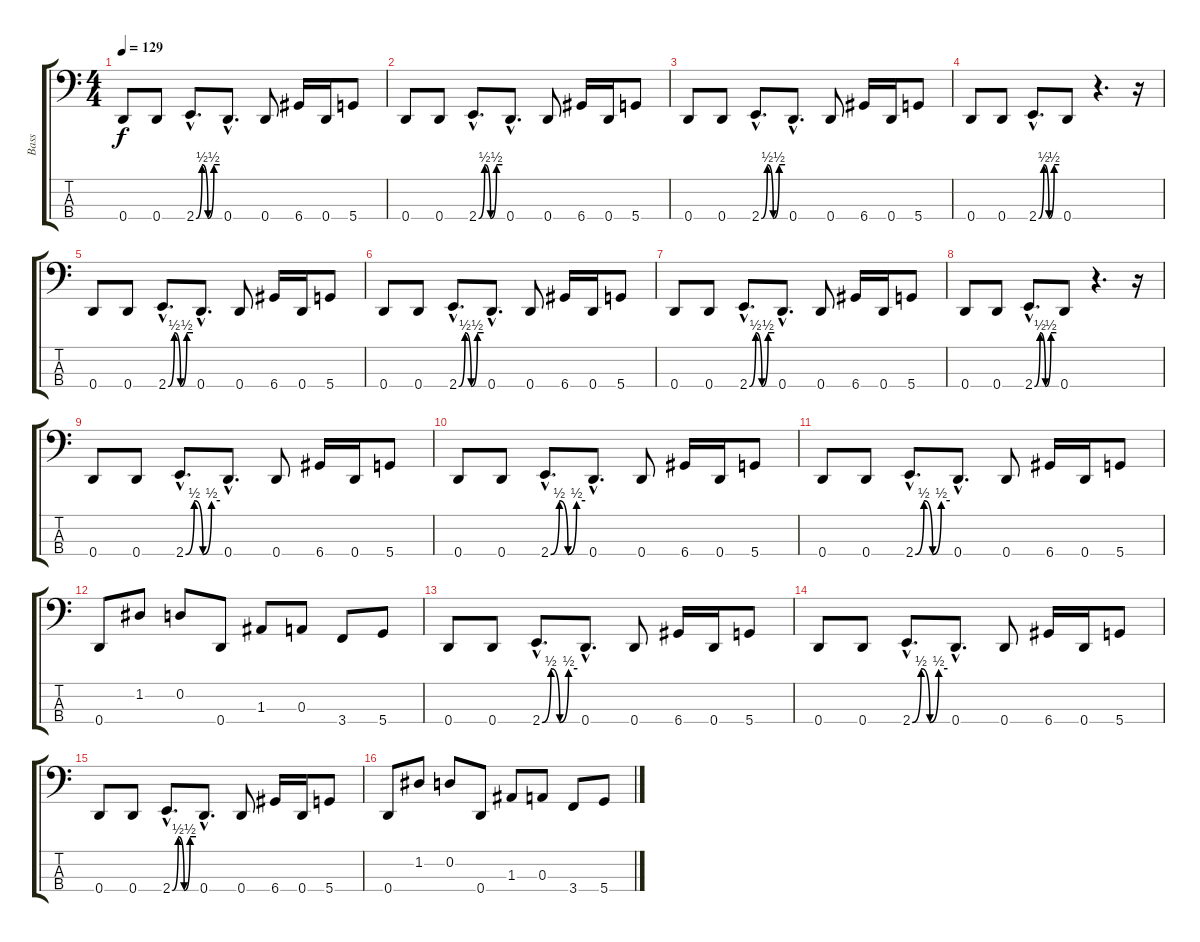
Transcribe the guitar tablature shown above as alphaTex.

\track ("Bass" "Bass") {instrument electricbasspick}
\staff {score tabs}
\tuning (G2 D2 A1 D1) {hide}
\ts (4 4)
\tempo 129
\clef f4
\ks c
0.4.8{dy f instrument electricbasspick} 0.4.8 2.4{be (custom 0 0 15 2 30 0 45 2 60 2) hac}.8{d} 0.4{hac}.8{d} 0.4.8 6.4.16 0.4.16 5.4.8 |
0.4.8 0.4.8 2.4{be (custom 0 0 15 2 30 0 45 2 60 2) hac}.8{d} 0.4{hac}.8{d} 0.4.8 6.4.16 0.4.16 5.4.8 |
0.4.8 0.4.8 2.4{be (custom 0 0 15 2 30 0 45 2 60 2) hac}.8{d} 0.4{hac}.8{d} 0.4.8 6.4.16 0.4.16 5.4.8 |
0.4.8 0.4.8 2.4{be (custom 0 0 15 2 30 0 45 2 60 2) hac}.8{d} 0.4.8 r.4{d} r.16 |
0.4.8 0.4.8 2.4{be (custom 0 0 15 2 30 0 45 2 60 2) hac}.8{d} 0.4{hac}.8{d} 0.4.8 6.4.16 0.4.16 5.4.8 |
0.4.8 0.4.8 2.4{be (custom 0 0 15 2 30 0 45 2 60 2) hac}.8{d} 0.4{hac}.8{d} 0.4.8 6.4.16 0.4.16 5.4.8 |
0.4.8 0.4.8 2.4{be (custom 0 0 15 2 30 0 45 2 60 2) hac}.8{d} 0.4{hac}.8{d} 0.4.8 6.4.16 0.4.16 5.4.8 |
0.4.8 0.4.8 2.4{be (custom 0 0 15 2 30 0 45 2 60 2) hac}.8{d} 0.4.8 r.4{d} r.16 |
0.4.8 0.4.8 2.4{be (custom 0 0 15 2 30 0 45 2 60 2) hac}.8{d} 0.4{hac}.8{d} 0.4.8 6.4.16 0.4.16 5.4.8 |
0.4.8 0.4.8 2.4{be (custom 0 0 15 2 30 0 45 2 60 2) hac}.8{d} 0.4{hac}.8{d} 0.4.8 6.4.16 0.4.16 5.4.8 |
0.4.8 0.4.8 2.4{be (custom 0 0 15 2 30 0 45 2 60 2) hac}.8{d} 0.4{hac}.8{d} 0.4.8 6.4.16 0.4.16 5.4.8 |
0.4.8 1.2.8 0.2.8 0.4.8 1.3.8 0.3.8 3.4.8 5.4.8 |
0.4.8 0.4.8 2.4{be (custom 0 0 15 2 30 0 45 2 60 2) hac}.8{d} 0.4{hac}.8{d} 0.4.8 6.4.16 0.4.16 5.4.8 |
0.4.8 0.4.8 2.4{be (custom 0 0 15 2 30 0 45 2 60 2) hac}.8{d} 0.4{hac}.8{d} 0.4.8 6.4.16 0.4.16 5.4.8 |
0.4.8 0.4.8 2.4{be (custom 0 0 15 2 30 0 45 2 60 2) hac}.8{d} 0.4{hac}.8{d} 0.4.8 6.4.16 0.4.16 5.4.8 |
0.4.8 1.2.8 0.2.8 0.4.8 1.3.8 0.3.8 3.4.8 5.4.8
